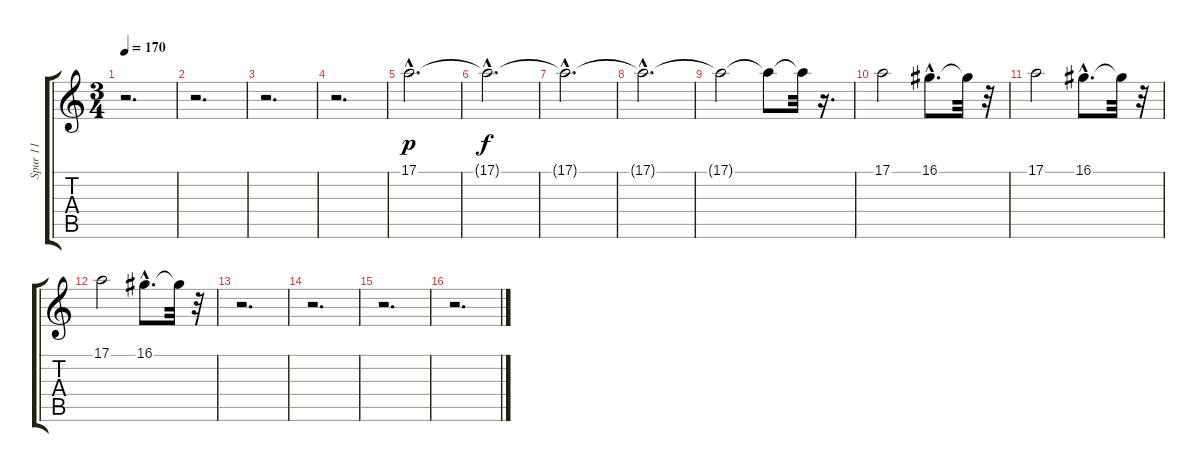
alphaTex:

\track ("Spur 11" "Spur 11") {instrument stringensemble1}
\staff {score tabs}
\tuning (E4 B3 G3 D3 A2 E2) {hide}
\ts (3 4)
\tempo 170
\clef g2
\ks c
r.2{d dy p instrument stringensemble1} |
r.2{d} |
r.2{d} |
r.2{d} |
17.1{hac}.2{d} |
17.1{hac t}.2{d dy f} |
17.1{hac t}.2{d} |
17.1{hac t}.2{d} |
17.1{t}.2 17.1{t}.8 17.1{t}.32 r.16{d} |
17.1.2 16.1{hac}.8{d} 16.1{t}.32 r.32 |
17.1.2 16.1{hac}.8{d} 16.1{t}.32 r.32 |
17.1.2 16.1{hac}.8{d} 16.1{t}.32 r.32 |
r.2{d} |
r.2{d} |
r.2{d} |
r.2{d}
